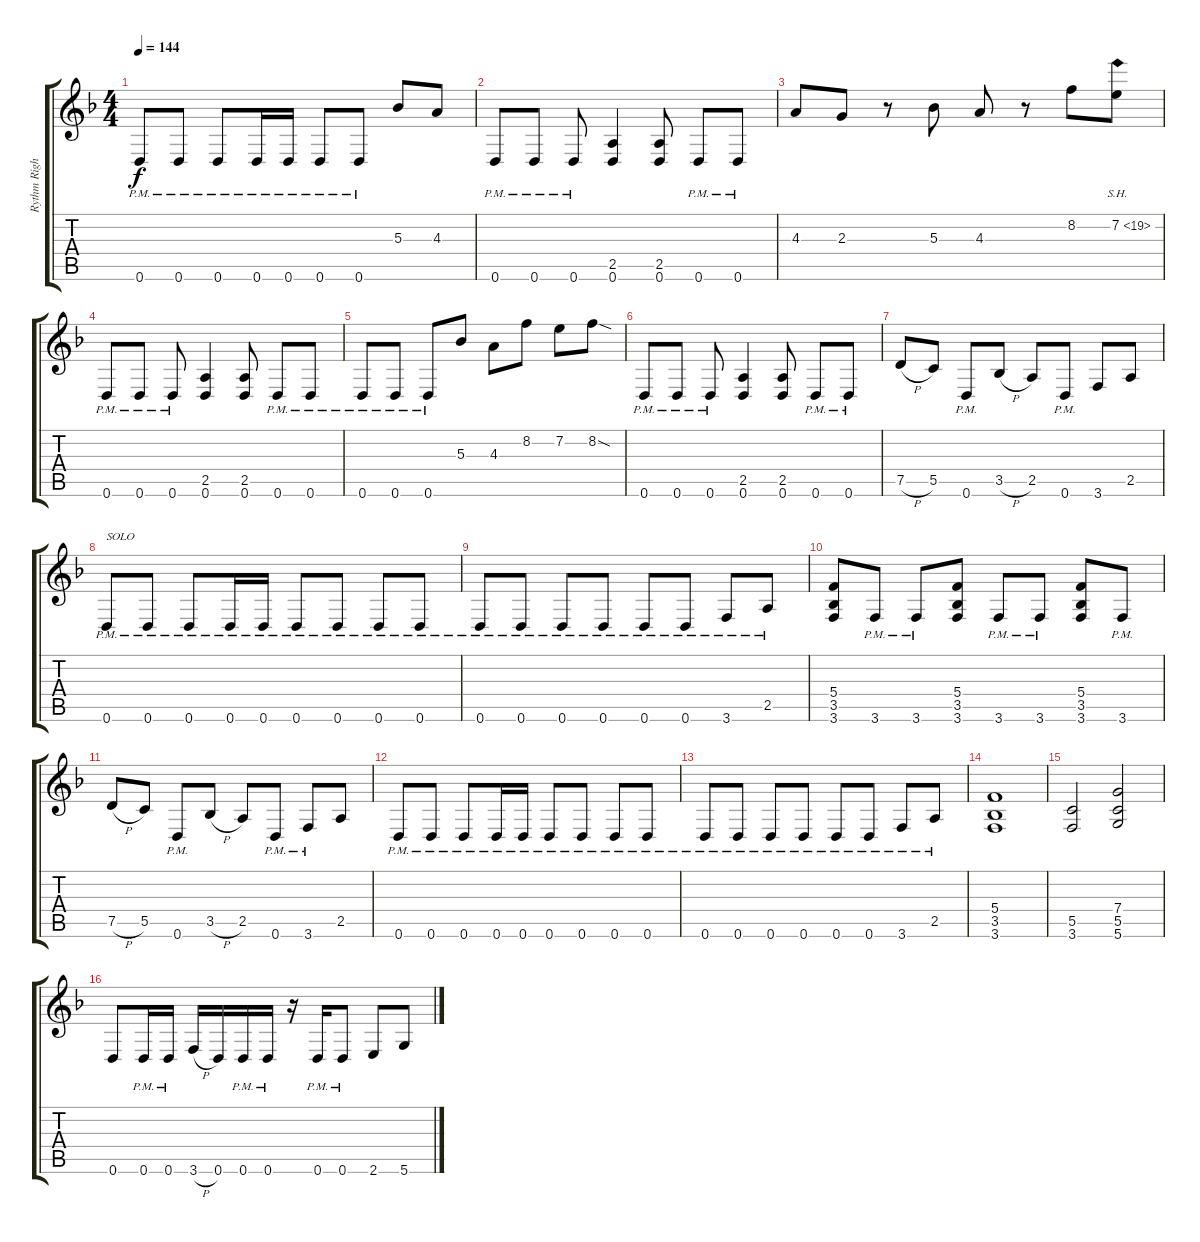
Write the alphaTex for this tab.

\track ("Rythm Right Channel" "Rythm Righ") {instrument distortionguitar}
\staff {score tabs}
\tuning (D4 A3 F3 C3 G2 D2) {hide}
\ts (4 4)
\tempo 144
\clef g2
\ks dminor
0.6{pm}.8{dy f} 0.6{pm}.8 0.6{pm}.8 0.6{pm}.16 0.6{pm}.16 0.6{pm}.8 0.6{pm}.8 5.3.8 4.3.8 |
0.6{pm}.8 0.6{pm}.8 0.6{pm}.8 (2.5 0.6).4 (2.5 0.6).8 0.6{pm}.8 0.6{pm}.8 |
4.3.8 2.3.8 r.8 5.3.8 4.3.8 r.8 8.2.8 7.2{sh 12}.8 |
0.6{pm}.8 0.6{pm}.8 0.6{pm}.8 (2.5 0.6).4 (2.5 0.6).8 0.6{pm}.8 0.6{pm}.8 |
0.6{pm}.8 0.6{pm}.8 0.6{pm}.8 5.3.8 4.3.8 8.2.8 7.2.8 8.2{sod}.8 |
0.6{pm}.8 0.6{pm}.8 0.6{pm}.8 (2.5 0.6).4 (2.5 0.6).8 0.6{pm}.8 0.6{pm}.8 |
7.5{h}.8 5.5.8 0.6{pm}.8 3.5{h}.8 2.5.8 0.6{pm}.8 3.6.8 2.5.8 |
0.6{pm}.8{txt "SOLO"} 0.6{pm}.8 0.6{pm}.8 0.6{pm}.16 0.6{pm}.16 0.6{pm}.8 0.6{pm}.8 0.6{pm}.8 0.6{pm}.8 |
0.6{pm}.8 0.6{pm}.8 0.6{pm}.8 0.6{pm}.8 0.6{pm}.8 0.6{pm}.8 3.6{pm}.8 2.5{pm}.8 |
(5.4 3.5 3.6).8 3.6{pm}.8 3.6{pm}.8 (5.4 3.5 3.6).8 3.6{pm}.8 3.6{pm}.8 (5.4 3.5 3.6).8 3.6{pm}.8 |
7.5{h}.8 5.5.8 0.6{pm}.8 3.5{h}.8 2.5.8 0.6{pm}.8 3.6{pm}.8 2.5.8 |
0.6{pm}.8 0.6{pm}.8 0.6{pm}.8 0.6{pm}.16 0.6{pm}.16 0.6{pm}.8 0.6{pm}.8 0.6{pm}.8 0.6{pm}.8 |
0.6{pm}.8 0.6{pm}.8 0.6{pm}.8 0.6{pm}.8 0.6{pm}.8 0.6{pm}.8 3.6{pm}.8 2.5{pm}.8 |
(5.4 3.5 3.6).1 |
(5.5 3.6).2 (7.4 5.5 5.6).2 |
0.6.8 0.6{pm}.16 0.6{pm}.16 3.6{h}.16 0.6.16 0.6{pm}.16 0.6{pm}.16 r.16 0.6{pm}.16 0.6{pm}.8 2.6.8 5.6.8
